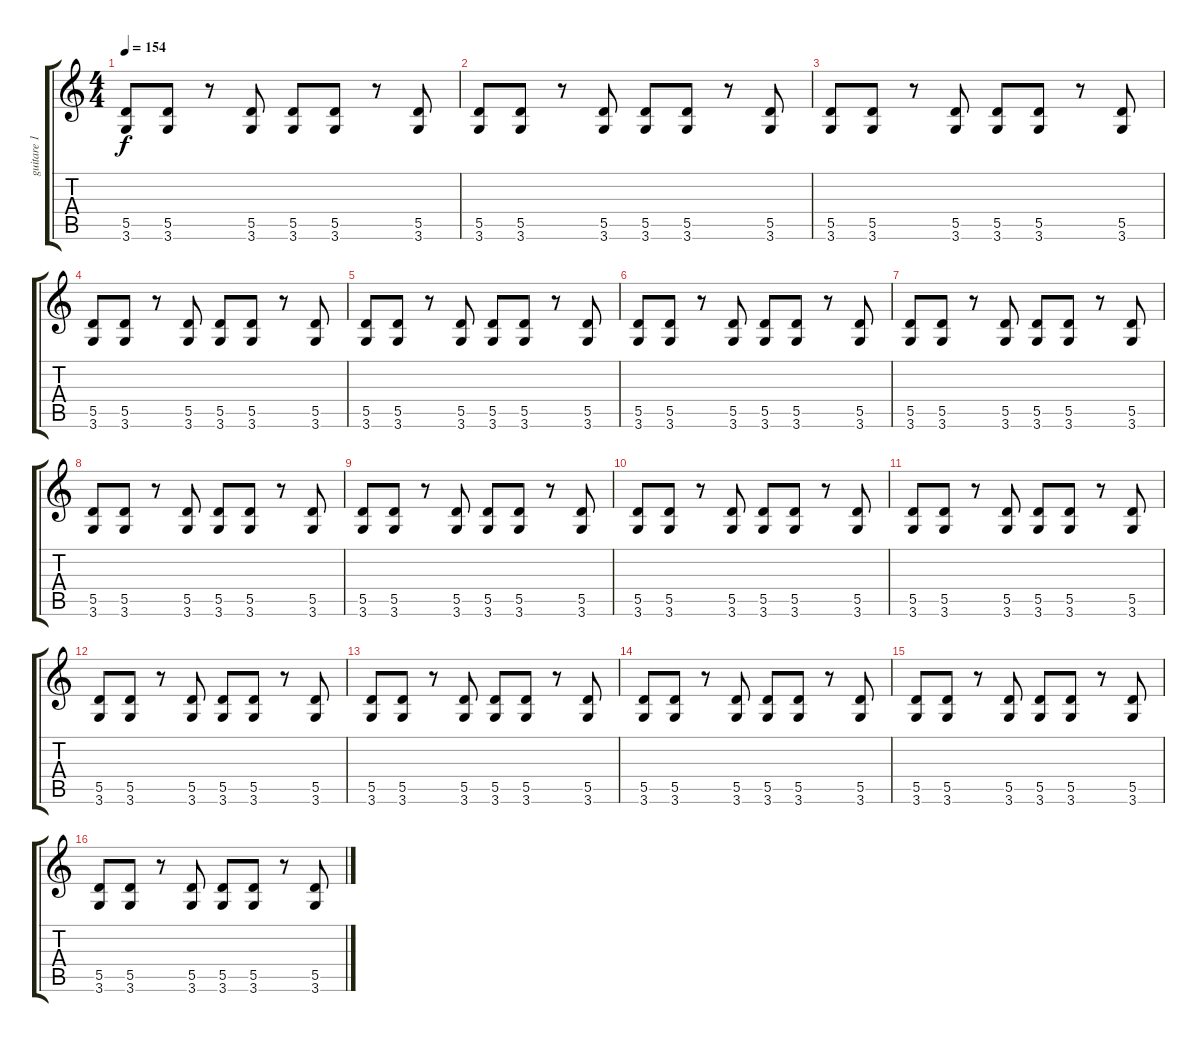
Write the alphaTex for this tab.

\track ("guitare 1" "guitare 1") {instrument overdrivenguitar}
\staff {score tabs}
\tuning (E4 B3 G3 D3 A2 E2) {hide}
\ts (4 4)
\tempo 154
\clef g2
\ks c
(5.5 3.6).8{dy f} (5.5 3.6).8 r.8 (5.5 3.6).8 (5.5 3.6).8 (5.5 3.6).8 r.8 (5.5 3.6).8 |
(5.5 3.6).8 (5.5 3.6).8 r.8 (5.5 3.6).8 (5.5 3.6).8 (5.5 3.6).8 r.8 (5.5 3.6).8 |
(5.5 3.6).8 (5.5 3.6).8 r.8 (5.5 3.6).8 (5.5 3.6).8 (5.5 3.6).8 r.8 (5.5 3.6).8 |
(5.5 3.6).8 (5.5 3.6).8 r.8 (5.5 3.6).8 (5.5 3.6).8 (5.5 3.6).8 r.8 (5.5 3.6).8 |
(5.5 3.6).8 (5.5 3.6).8 r.8 (5.5 3.6).8 (5.5 3.6).8 (5.5 3.6).8 r.8 (5.5 3.6).8 |
(5.5 3.6).8 (5.5 3.6).8 r.8 (5.5 3.6).8 (5.5 3.6).8 (5.5 3.6).8 r.8 (5.5 3.6).8 |
(5.5 3.6).8 (5.5 3.6).8 r.8 (5.5 3.6).8 (5.5 3.6).8 (5.5 3.6).8 r.8 (5.5 3.6).8 |
(5.5 3.6).8 (5.5 3.6).8 r.8 (5.5 3.6).8 (5.5 3.6).8 (5.5 3.6).8 r.8 (5.5 3.6).8 |
(5.5 3.6).8{instrument electricguitarmuted} (5.5 3.6).8 r.8 (5.5 3.6).8 (5.5 3.6).8 (5.5 3.6).8 r.8 (5.5 3.6).8 |
(5.5 3.6).8 (5.5 3.6).8 r.8 (5.5 3.6).8 (5.5 3.6).8 (5.5 3.6).8 r.8 (5.5 3.6).8 |
(5.5 3.6).8 (5.5 3.6).8 r.8 (5.5 3.6).8 (5.5 3.6).8 (5.5 3.6).8 r.8 (5.5 3.6).8 |
(5.5 3.6).8 (5.5 3.6).8 r.8 (5.5 3.6).8 (5.5 3.6).8 (5.5 3.6).8 r.8 (5.5 3.6).8 |
(5.5 3.6).8{instrument electricguitarmuted} (5.5 3.6).8 r.8 (5.5 3.6).8 (5.5 3.6).8 (5.5 3.6).8 r.8 (5.5 3.6).8 |
(5.5 3.6).8 (5.5 3.6).8 r.8 (5.5 3.6).8 (5.5 3.6).8 (5.5 3.6).8 r.8 (5.5 3.6).8 |
(5.5 3.6).8 (5.5 3.6).8 r.8 (5.5 3.6).8 (5.5 3.6).8 (5.5 3.6).8 r.8 (5.5 3.6).8 |
(5.5 3.6).8 (5.5 3.6).8 r.8 (5.5 3.6).8 (5.5 3.6).8 (5.5 3.6).8 r.8 (5.5 3.6).8
